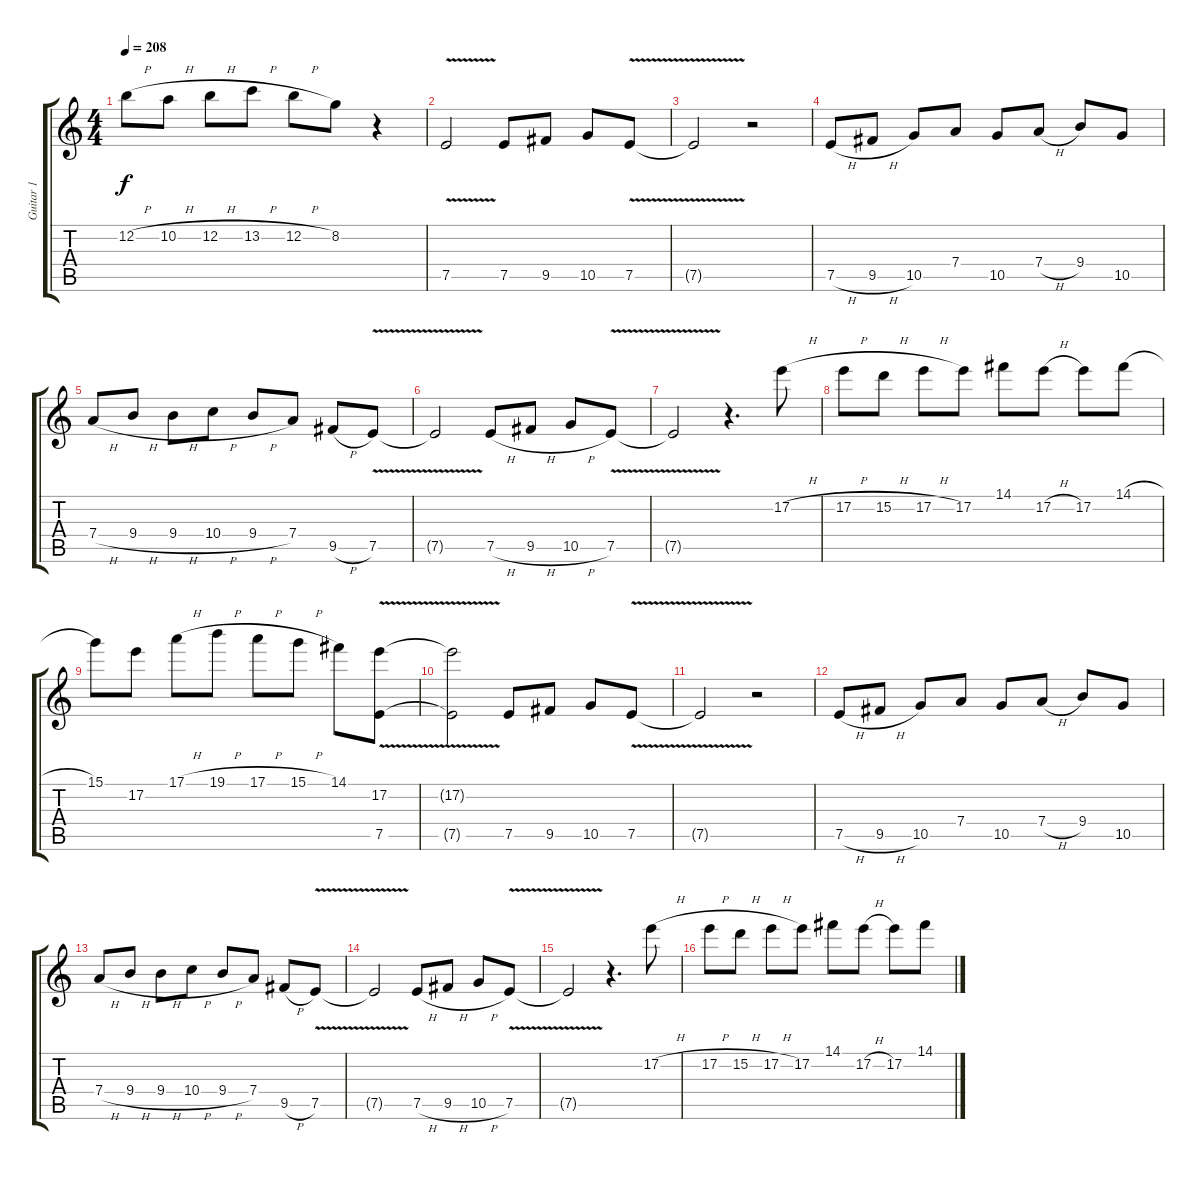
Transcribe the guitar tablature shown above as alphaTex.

\track ("Guitar 1" "Guitar 1") {instrument distortionguitar}
\staff {score tabs}
\tuning (E4 B3 G3 D3 A2 E2) {hide}
\ts (4 4)
\tempo 208
\clef g2
\ks c
12.2{h}.8{dy f} 10.2{h}.8 12.2{h}.8 13.2{h}.8 12.2{h}.8 8.2.8 r.4 |
7.5{v}.2 7.5.8 9.5.8 10.5.8 7.5{v}.8 |
7.5{t}.2 r.2 |
7.5{h}.8 9.5{h}.8 10.5.8 7.4.8 10.5.8 7.4{h}.8 9.4.8 10.5.8 |
7.4{h}.8 9.4{h}.8 9.4{h}.8 10.4{h}.8 9.4{h}.8 7.4.8 9.5{h}.8 7.5{v}.8 |
7.5{t}.2 7.5{h}.8 9.5{h}.8 10.5{h}.8 7.5{v}.8 |
7.5{t}.2 r.4{d} 17.2{h}.8 |
17.2{h}.8 15.2{h}.8 17.2{h}.8 17.2.8 14.1.8 17.2{h}.8 17.2.8 14.1{h}.8 |
15.1.8 17.2.8 17.1{h}.8 19.1{h}.8 17.1{h}.8 15.1{h}.8 14.1.8 (17.2{v} 7.5{v}).8 |
(17.2{t} 7.5{t}).2 7.5.8 9.5.8 10.5.8 7.5{v}.8 |
7.5{t}.2 r.2 |
7.5{h}.8 9.5{h}.8 10.5.8 7.4.8 10.5.8 7.4{h}.8 9.4.8 10.5.8 |
7.4{h}.8 9.4{h}.8 9.4{h}.8 10.4{h}.8 9.4{h}.8 7.4.8 9.5{h}.8 7.5{v}.8 |
7.5{t}.2 7.5{h}.8 9.5{h}.8 10.5{h}.8 7.5{v}.8 |
7.5{t}.2 r.4{d} 17.2{h}.8 |
17.2{h}.8 15.2{h}.8 17.2{h}.8 17.2.8 14.1.8 17.2{h}.8 17.2.8 14.1{h}.8
